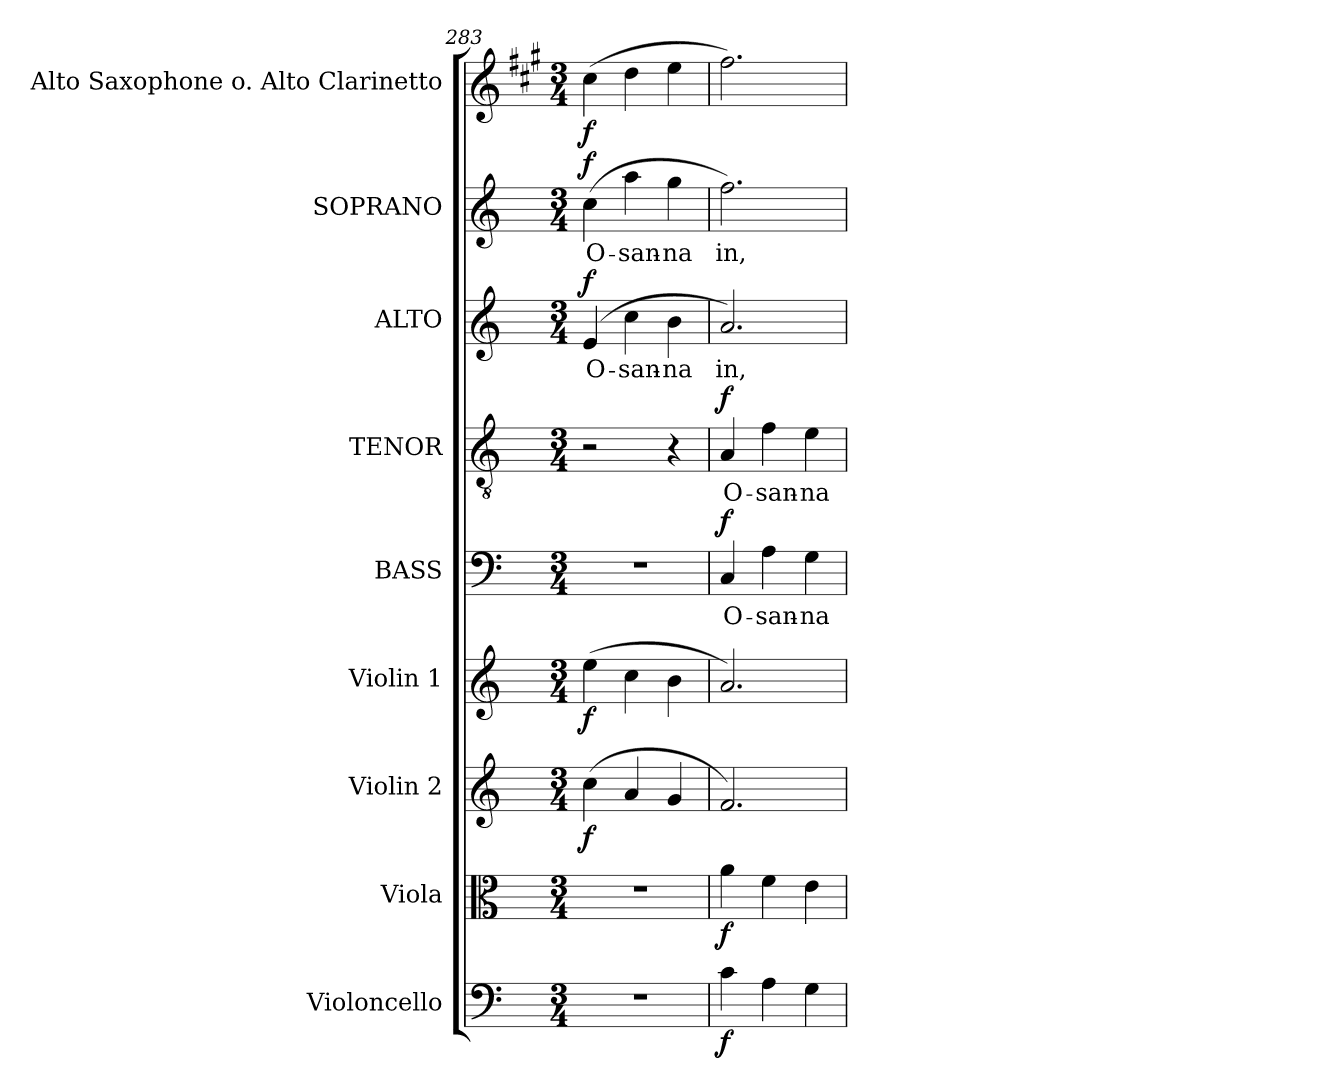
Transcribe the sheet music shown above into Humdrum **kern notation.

**kern	**dynam	**kern	**dynam	**kern	**dynam	**kern	**dynam	**kern	**text	**dynam	**kern	**text	**dynam	**kern	**text	**dynam	**kern	**text	**dynam	**kern	**dynam
*part9	*part9	*part8	*part8	*part7	*part7	*part6	*part6	*part5	*part5	*part5	*part4	*part4	*part4	*part3	*part3	*part3	*part2	*part2	*part2	*part1	*part1
*staff9	*staff9	*staff8	*staff8	*staff7	*staff7	*staff6	*staff6	*staff5	*staff5	*staff5	*staff4	*staff4	*staff4	*staff3	*staff3	*staff3	*staff2	*staff2	*staff2	*staff1	*staff1
*I"Violoncello	*	*I"Viola	*	*I"Violin 2	*	*I"Violin 1	*	*I"BASS	*	*	*I"TENOR	*	*	*I"ALTO	*	*	*I"SOPRANO	*	*	*I"Alto Saxophone o. Alto Clarinetto	*
*I'Vc.	*	*I'Vla.	*	*I'Vln. 2	*	*I'Vln. 1	*	*I'B.	*	*	*I'T.	*	*	*I'A.	*	*	*I'S.	*	*	*I'Alto Sax. o. Alto Clar.	*
*clefF4	*	*clefC3	*	*clefG2	*	*clefG2	*	*clefF4	*	*	*clefGv2	*	*	*clefG2	*	*	*clefG2	*	*	*clefG2	*
*	*	*	*	*	*	*	*	*	*	*	*ITrd7c12	*	*	*	*	*	*	*	*	*ITrd5c9	*
*k[]	*	*k[]	*	*k[]	*	*k[]	*	*k[]	*	*	*k[]	*	*	*k[]	*	*	*k[]	*	*	*k[]	*
*C:	*	*C:	*	*C:	*	*C:	*	*C:	*	*	*C:	*	*	*C:	*	*	*C:	*	*	*C:	*
*M3/4	*	*M3/4	*	*M3/4	*	*M3/4	*	*M3/4	*	*	*M3/4	*	*	*M3/4	*	*	*M3/4	*	*	*M3/4	*
=283	=283	=283	=283	=283	=283	=283	=283	=283	=283	=283	=283	=283	=283	=283	=283	=283	=283	=283	=283	=283	=283
!LO:N:vis=1	!	!LO:N:vis=1	!	!	!	!	!	!LO:N:vis=1	!	!	!	!	!	!	!	!	!	!	!	!	!
!	!	!	!	!	!	!	!	!	!	!	!	!	!	!	!LO:LY:b:color=#000000	!	!	!	!	!	!
!	!	!	!	!	!	!	!	!	!	!	!	!	!	!	!	!	!	!LO:LY:b:color=#000000	!	!	!
2.r	.	2.r	.	(4cci\	f	(4eei\	f	2.r	.	.	2r	.	.	(4ei/	O-	f	(4cci\	O-	f	(4ei\	f
!	!	!	!	!	!	!	!	!	!	!	!	!	!	!	!LO:LY:b:color=#000000	!	!	!	!	!	!
!	!	!	!	!	!	!	!	!	!	!	!	!	!	!	!	!	!	!LO:LY:b:color=#000000	!	!	!
.	.	.	.	4ai/	.	4cci\	.	.	.	.	.	.	.	4cci\	-san-	.	4aai\	-san-	.	4fi\	.
!	!	!	!	!	!	!	!	!	!	!	!	!	!	!	!LO:LY:b:color=#000000	!	!	!	!	!	!
!	!	!	!	!	!	!	!	!	!	!	!	!	!	!	!	!	!	!LO:LY:b:color=#000000	!	!	!
.	.	.	.	4gi/	.	4bi\	.	.	.	.	4r	.	.	4bi\	-na	.	4ggi\	-na	.	4gi\	.
=284	=284	=284	=284	=284	=284	=284	=284	=284	=284	=284	=284	=284	=284	=284	=284	=284	=284	=284	=284	=284	=284
!	!	!	!	!	!	!	!	!	!LO:LY:b:color=#000000	!	!	!	!	!	!	!	!	!	!	!	!
!	!	!	!	!	!	!	!	!	!	!	!	!LO:LY:b:color=#000000	!	!	!	!	!	!	!	!	!
!	!	!	!	!	!	!	!	!	!	!	!	!	!	!	!LO:LY:b:color=#000000	!	!	!	!	!	!
!	!	!	!	!	!	!	!	!	!	!	!	!	!	!	!	!	!	!LO:LY:b:color=#000000	!	!	!
4ci\	f	4ai\	f	2.fi/)	.	2.ai/)	.	4Ci/	O-	f	4AAi/	O-	f	2.ai/)	in,	.	2.ffi\)	in,	.	2.ai\)	.
!	!	!	!	!	!	!	!	!	!LO:LY:b:color=#000000	!	!	!	!	!	!	!	!	!	!	!	!
!	!	!	!	!	!	!	!	!	!	!	!	!LO:LY:b:color=#000000	!	!	!	!	!	!	!	!	!
4Ai\	.	4fi\	.	.	.	.	.	4Ai\	-san-	.	4Fi\	-san-	.	.	.	.	.	.	.	.	.
!	!	!	!	!	!	!	!	!	!LO:LY:b:color=#000000	!	!	!	!	!	!	!	!	!	!	!	!
!	!	!	!	!	!	!	!	!	!	!	!	!LO:LY:b:color=#000000	!	!	!	!	!	!	!	!	!
4Gi\	.	4ei\	.	.	.	.	.	4Gi\	-na	.	4Ei\	-na	.	.	.	.	.	.	.	.	.
=	=	=	=	=	=	=	=	=	=	=	=	=	=	=	=	=	=	=	=	=	=
*-	*-	*-	*-	*-	*-	*-	*-	*-	*-	*-	*-	*-	*-	*-	*-	*-	*-	*-	*-	*-	*-
